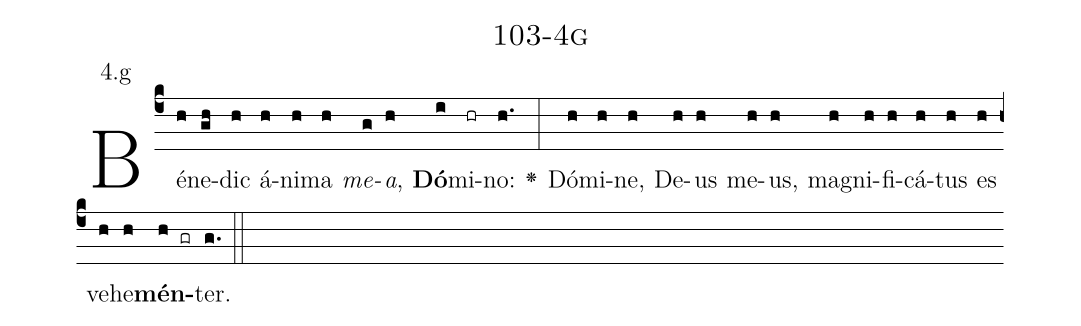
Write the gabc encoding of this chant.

name: 103-4g;
annotation: 4.g;
%%
(c4)Bé(h)ne(gh)dic(h) á(h)ni(h)ma(h) <i>me</i>(g)<i>a</i>,(h) <b>Dó</b>(i)mi(hr)no:(h.) <v>\greheightstar</v>(:) Dó(h)mi(h)ne,(h) De(h)us(h) me(h)us,(h) ma(h)gni(h)fi(h)cá(h)tus(h) es(h) ve(h)he(h)<b>mén</b>(h gr)ter.(g.) (::)


%E(h) u(h) o(h) u(h) a(h) e.(g.) (::)
